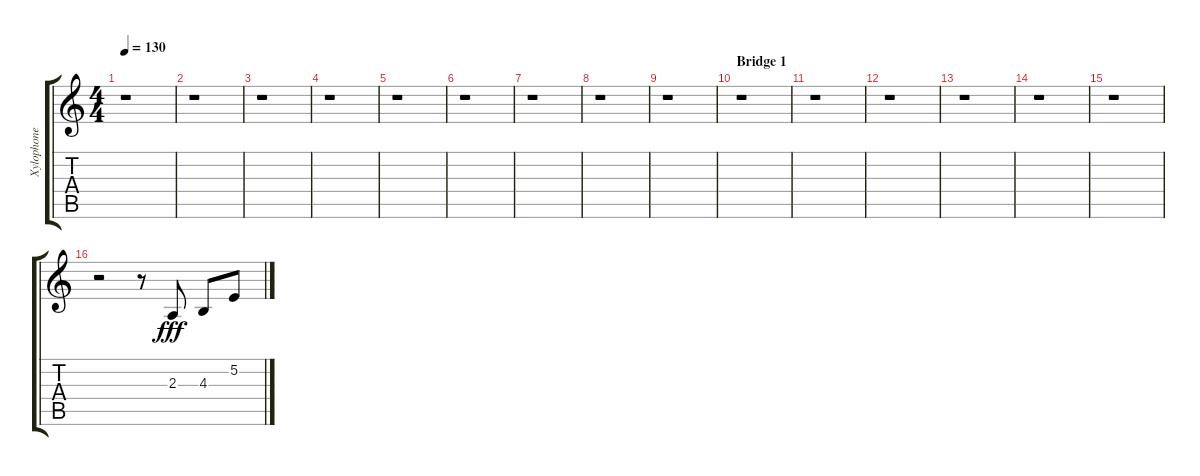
\track ("Xylophone" "Xylophone") {instrument xylophone}
\staff {score tabs}
\tuning (E4 B3 G3 D3 A2 E2) {hide}
\ts (4 4)
\tempo 130
\clef g2
\ks c
r.1{dy fff} |
r.1 |
r.1 |
r.1 |
r.1 |
r.1 |
r.1 |
r.1 |
r.1 |
\section ("" "Bridge 1")
r.1 |
r.1 |
r.1 |
r.1 |
r.1 |
r.1 |
r.2 r.8 2.3.8 4.3.8 5.2.8
